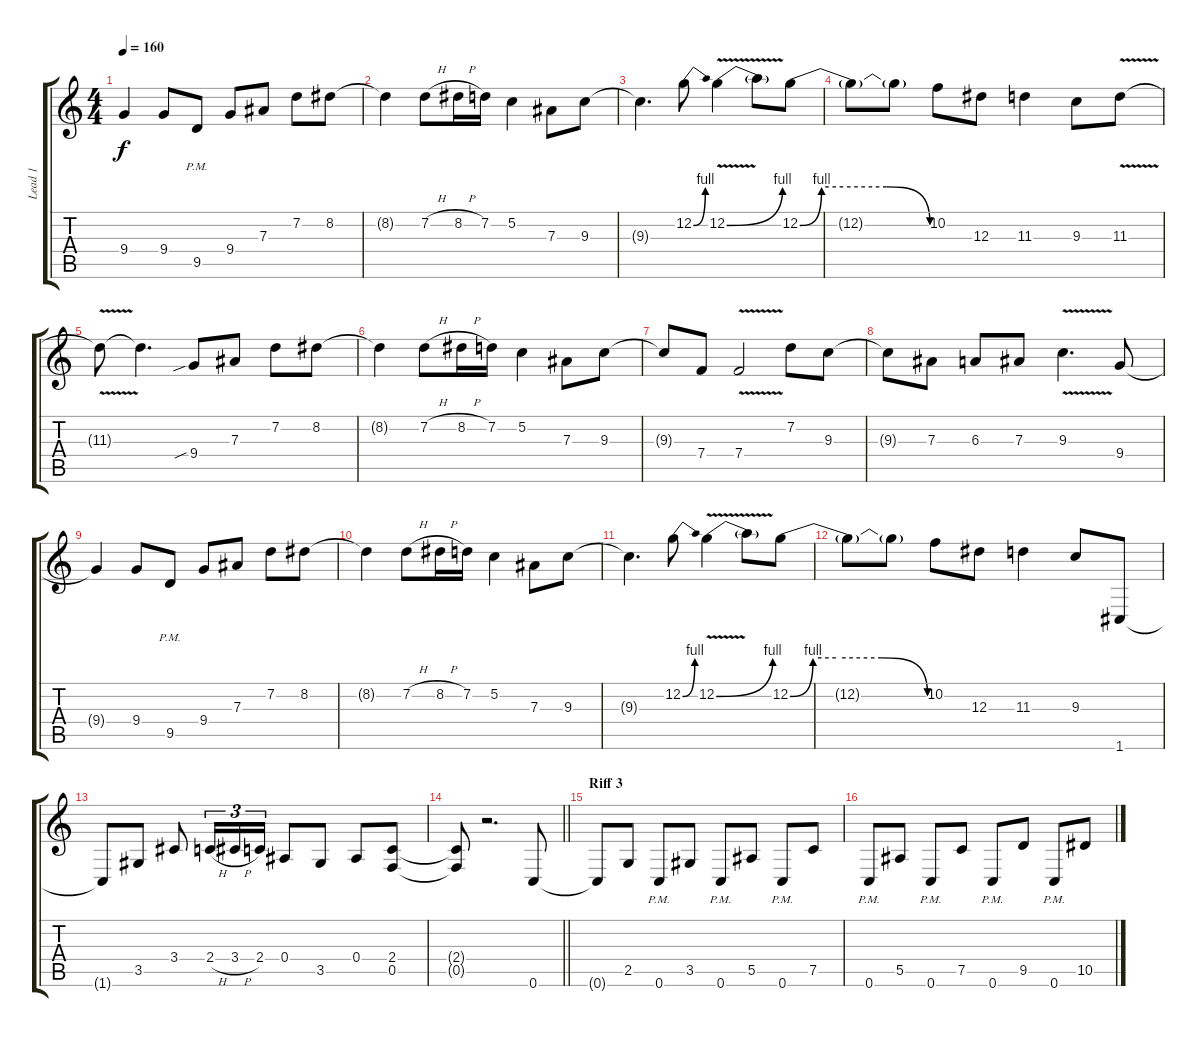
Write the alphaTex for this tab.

\track ("Lead 1" "Lead 1") {instrument distortionguitar}
\staff {score tabs}
\tuning (C4 G3 Eb3 Bb2 F2 C2) {hide}
\ts (4 4)
\tempo 160
\clef g2
\ks c
9.4{t}.4{dy f} 9.4.8 9.5{pm}.8 9.4.8 7.3.8 7.2.8 8.2.8 |
8.2{t}.4 7.2{h}.8 8.2{h}.16 7.2.16 5.2.4 7.3.8 9.3.8 |
9.3{t}.4{d} 12.2{be (bend 0 0 60 4)}.8 12.2{be (bend 0 0 60 4) v}.4 12.2{t}.8 12.2{be (custom 0 0 10 4 20 4 40 4 60 0)}.8 |
12.2{t}.8 12.2{t}.8 10.2.8 12.3.8 11.3.4 9.3.8 11.3{v}.8 |
11.3{t}.8 11.3{t}.4{d} 9.4{sib}.8 7.3.8 7.2.8 8.2.8 |
8.2{t}.4 7.2{h}.8 8.2{h}.16 7.2.16 5.2.4 7.3.8 9.3.8 |
9.3{t}.8 7.4.8 7.4{v}.2 7.2.8 9.3.8 |
9.3{t}.8 7.3.8 6.3.8 7.3.8 9.3{v}.4{d} 9.4.8 |
9.4{t}.4 9.4.8 9.5{pm}.8 9.4.8 7.3.8 7.2.8 8.2.8 |
8.2{t}.4 7.2{h}.8 8.2{h}.16 7.2.16 5.2.4 7.3.8 9.3.8 |
9.3{t}.4{d} 12.2{be (bend 0 0 60 4)}.8 12.2{be (bend 0 0 60 4) v}.4 12.2{t}.8 12.2{be (custom 0 0 10 4 20 4 40 4 60 0)}.8 |
12.2{t}.8 12.2{t}.8 10.2.8 12.3.8 11.3.4 9.3.8 1.6.8 |
1.6{t}.8 3.5.8 3.4.8 2.4{h}.16{tu (3 2)} 3.4{h}.16{tu (3 2)} 2.4.16{tu (3 2)} 0.4.8 3.5.8 0.4.8 (2.4 0.5).8 |
\barLineRight lightlight
(2.4{t} 0.5{t}).8 r.2{d} 0.6.8 |
\section ("" "Riff 3")
0.6{t}.8 2.5.8 0.6{pm}.8 3.5.8 0.6{pm}.8 5.5.8 0.6{pm}.8 7.5.8 |
0.6{pm}.8 5.5.8 0.6{pm}.8 7.5.8 0.6{pm}.8 9.5.8 0.6{pm}.8 10.5.8
